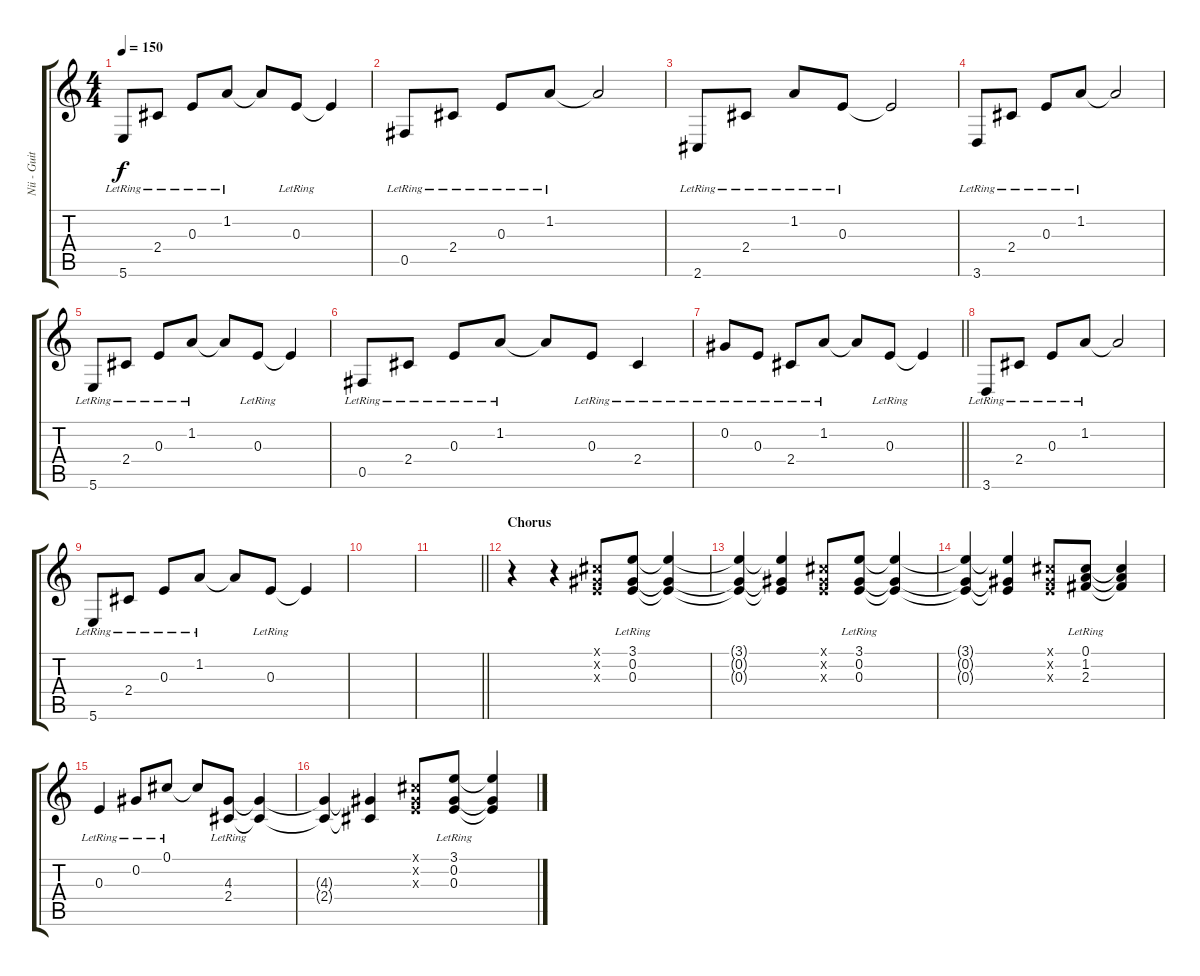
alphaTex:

\track ("Nii - Guitar 3" "Nii - Guit") {instrument distortionguitar}
\staff {score tabs}
\tuning (Db4 Ab3 E3 B2 Gb2 B1) {hide}
\ts (4 4)
\tempo 150
\clef g2
\ks c
5.6{lr}.8{dy f} 2.4{lr}.8 0.3{lr}.8 1.2{lr}.8 1.2{t}.8 0.3{lr}.8 0.3{t}.4 |
0.5{lr}.8 2.4{lr}.8 0.3{lr}.8 1.2{lr}.8 1.2{t}.2 |
2.6{lr}.8 2.4{lr}.8 1.2{lr}.8 0.3{lr}.8 0.3{t}.2 |
3.6{lr}.8 2.4{lr}.8 0.3{lr}.8 1.2{lr}.8 1.2{t}.2 |
5.6{lr}.8 2.4{lr}.8 0.3{lr}.8 1.2{lr}.8 1.2{t}.8 0.3{lr}.8 0.3{t}.4 |
0.5{lr}.8 2.4{lr}.8 0.3{lr}.8 1.2{lr}.8 1.2{t}.8 0.3{lr}.8 2.4{lr}.4 |
\barLineRight lightlight
0.2{lr}.8 0.3{lr}.8 2.4{lr}.8 1.2{lr}.8 1.2{t}.8 0.3{lr}.8 0.3{t}.4 |
3.6{lr}.8 2.4{lr}.8 0.3{lr}.8 1.2{lr}.8 1.2{t}.2 |
5.6{lr}.8 2.4{lr}.8 0.3{lr}.8 1.2{lr}.8 1.2{t}.8 0.3{lr}.8 0.3{t}.4 |
|
\barLineRight lightlight
|
\section ("" "Chorus")
r.4{balance 8 instrument electricguitarclean} r.4 (0.1{x} 0.2{x} 0.3{x}).8 (3.1{lr} 0.2 0.3{lr}).8 (3.1{t} 0.2{t} 0.3{t}).4 |
(3.1{t} 0.2{t} 0.3{t}).4 (3.1{t} 0.2{t} 0.3{t}).4 (0.1{x} 0.2{x} 0.3{x}).8 (3.1{lr} 0.2 0.3{lr}).8 (3.1{t} 0.2{t} 0.3{t}).4 |
(3.1{t} 0.2{t} 0.3{t}).4 (3.1{t} 0.2{t} 0.3{t}).4 (0.1{x} 0.2{x} 0.3{x}).8 (0.1{lr} 1.2 2.3{lr}).8 (0.1{t} 1.2{t} 2.3{t}).4 |
0.3{lr}.4 0.2{lr}.8 0.1{lr}.8 0.1{t}.8 (4.3 2.4{lr}).8 (4.3{t} 2.4{t}).4 |
(4.3{t} 2.4{t}).4 (4.3{t} 2.4{t}).4 (0.1{x} 0.2{x} 0.3{x}).8 (3.1{lr} 0.2 0.3{lr}).8 (3.1{t} 0.2{t} 0.3{t}).4
